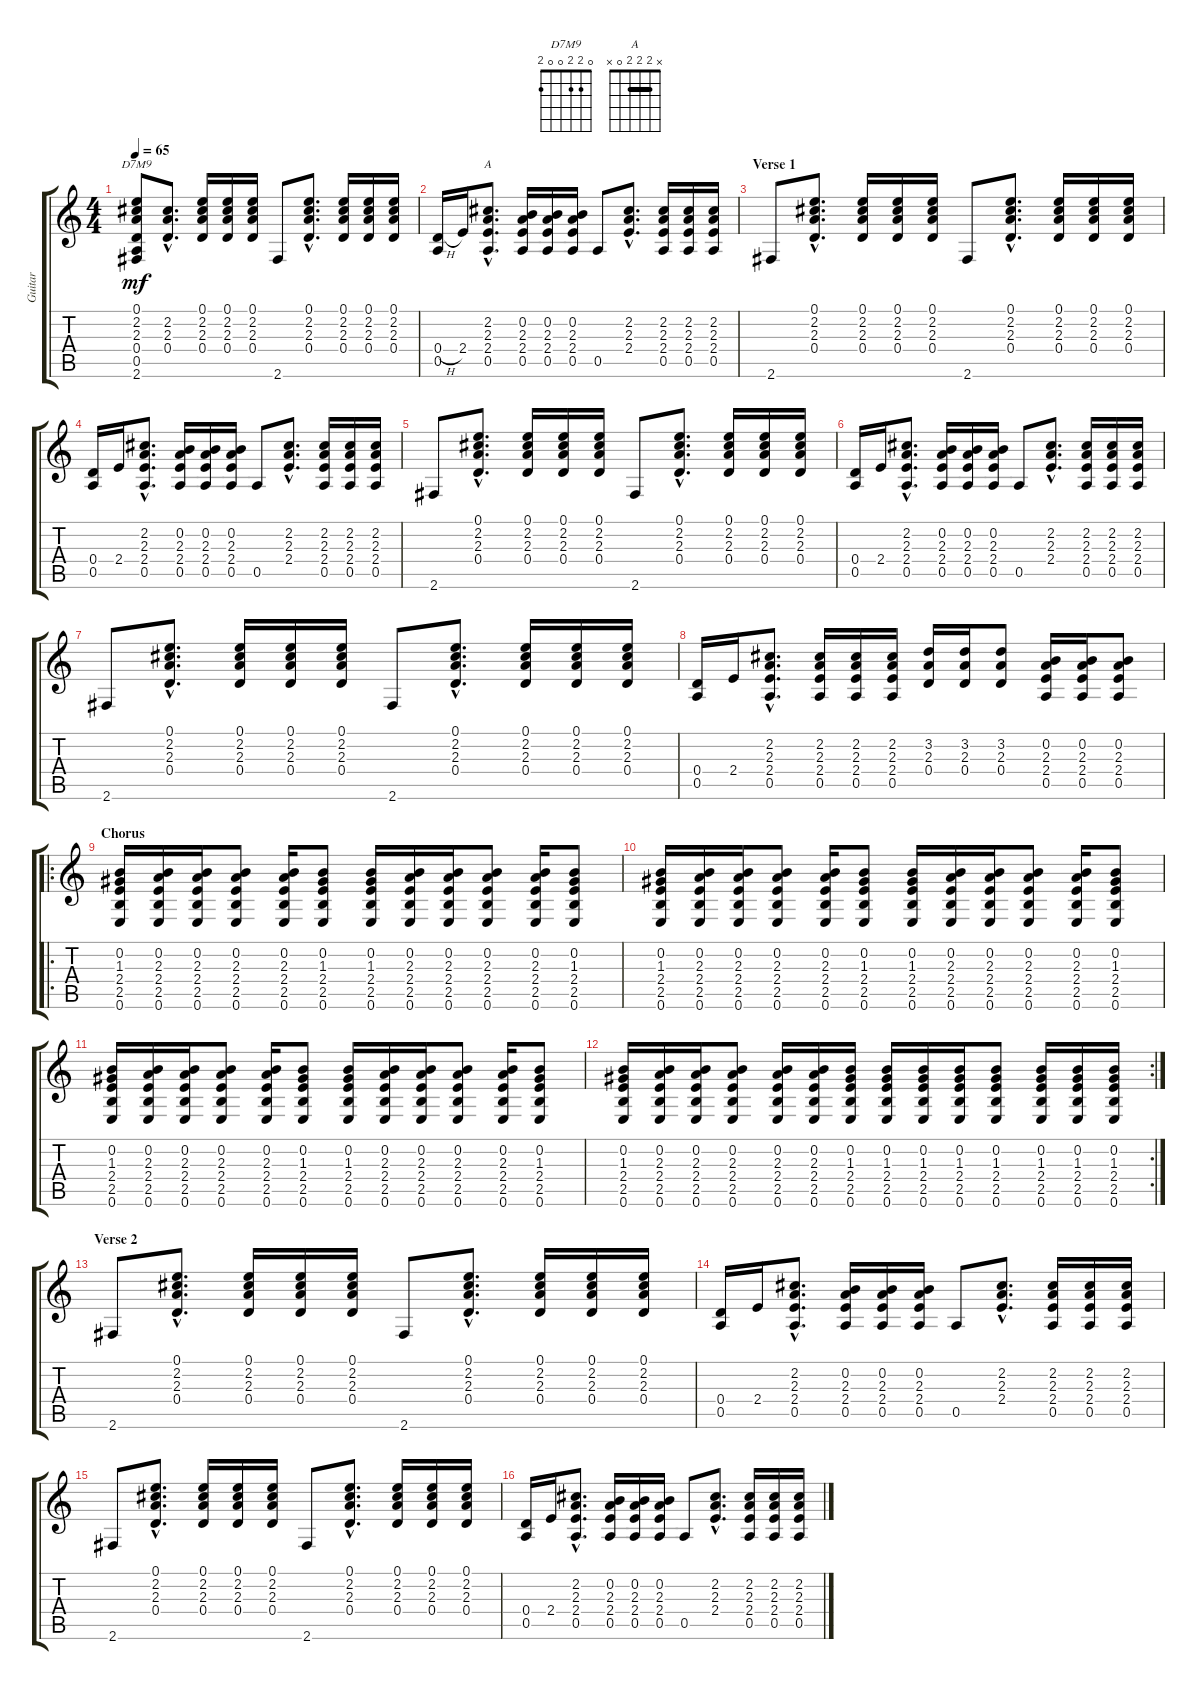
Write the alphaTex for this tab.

\track ("Guitar" "Guitar") {instrument acousticguitarnylon}
\staff {score tabs}
\tuning (E4 B3 G3 D3 A2 E2) {hide}
\chord ("D7M9" 0 2 2 0 0 2)
\chord ("A" x 2 2 2 0 x) {barre 2}
\ts (4 4)
\tempo 65
\clef g2
\ks c
(0.1 2.2 2.3 0.4 0.5 2.6).8{ch "D7M9" dy mf instrument acousticguitarnylon} (2.2{hac} 2.3{hac} 0.4{hac}).8{d} (0.1 2.2 2.3 0.4).16 (0.1 2.2 2.3 0.4).16 (0.1 2.2 2.3 0.4).16 2.6.8 (0.1{hac} 2.2{hac} 2.3{hac} 0.4{hac}).8{d} (0.1 2.2 2.3 0.4).16 (0.1 2.2 2.3 0.4).16 (0.1 2.2 2.3 0.4).16 |
(0.4{h} 0.5).16 2.4.16 (2.2{hac} 2.3{hac} 2.4{hac} 0.5{hac}).8{d ch "A"} (0.2 2.3 2.4 0.5).16 (0.2 2.3 2.4 0.5).16 (0.2 2.3 2.4 0.5).16 0.5.8 (2.2{hac} 2.3{hac} 2.4{hac}).8{d} (2.2 2.3 2.4 0.5).16 (2.2 2.3 2.4 0.5).16 (2.2 2.3 2.4 0.5).16 |
\section ("" "Verse 1")
2.6.8 (0.1{hac} 2.2{hac} 2.3{hac} 0.4{hac}).8{d} (0.1 2.2 2.3 0.4).16 (0.1 2.2 2.3 0.4).16 (0.1 2.2 2.3 0.4).16 2.6.8 (0.1{hac} 2.2{hac} 2.3{hac} 0.4{hac}).8{d} (0.1 2.2 2.3 0.4).16 (0.1 2.2 2.3 0.4).16 (0.1 2.2 2.3 0.4).16 |
(0.4 0.5).16 2.4.16 (2.2{hac} 2.3{hac} 2.4{hac} 0.5{hac}).8{d} (0.2 2.3 2.4 0.5).16 (0.2 2.3 2.4 0.5).16 (0.2 2.3 2.4 0.5).16 0.5.8 (2.2{hac} 2.3{hac} 2.4{hac}).8{d} (2.2 2.3 2.4 0.5).16 (2.2 2.3 2.4 0.5).16 (2.2 2.3 2.4 0.5).16 |
2.6.8 (0.1{hac} 2.2{hac} 2.3{hac} 0.4{hac}).8{d} (0.1 2.2 2.3 0.4).16 (0.1 2.2 2.3 0.4).16 (0.1 2.2 2.3 0.4).16 2.6.8 (0.1{hac} 2.2{hac} 2.3{hac} 0.4{hac}).8{d} (0.1 2.2 2.3 0.4).16 (0.1 2.2 2.3 0.4).16 (0.1 2.2 2.3 0.4).16 |
(0.4 0.5).16 2.4.16 (2.2{hac} 2.3{hac} 2.4{hac} 0.5{hac}).8{d} (0.2 2.3 2.4 0.5).16 (0.2 2.3 2.4 0.5).16 (0.2 2.3 2.4 0.5).16 0.5.8 (2.2{hac} 2.3{hac} 2.4{hac}).8{d} (2.2 2.3 2.4 0.5).16 (2.2 2.3 2.4 0.5).16 (2.2 2.3 2.4 0.5).16 |
2.6.8 (0.1{hac} 2.2{hac} 2.3{hac} 0.4{hac}).8{d} (0.1 2.2 2.3 0.4).16 (0.1 2.2 2.3 0.4).16 (0.1 2.2 2.3 0.4).16 2.6.8 (0.1{hac} 2.2{hac} 2.3{hac} 0.4{hac}).8{d} (0.1 2.2 2.3 0.4).16 (0.1 2.2 2.3 0.4).16 (0.1 2.2 2.3 0.4).16 |
(0.4 0.5).16 2.4.16 (2.2{hac} 2.3{hac} 2.4{hac} 0.5{hac}).8{d} (2.2 2.3 2.4 0.5).16 (2.2 2.3 2.4 0.5).16 (2.2 2.3 2.4 0.5).16 (3.2 2.3 0.4).16 (3.2 2.3 0.4).16 (3.2 2.3 0.4).8 (0.2 2.3 2.4 0.5).16 (0.2 2.3 2.4 0.5).16 (0.2 2.3 2.4 0.5).8 |
\ro
\section ("" "Chorus")
(0.2 1.3 2.4 2.5 0.6).16 (0.2 2.3 2.4 2.5 0.6).16 (0.2 2.3 2.4 2.5 0.6).16 (0.2 2.3 2.4 2.5 0.6).8 (0.2 2.3 2.4 2.5 0.6).16 (0.2 1.3 2.4 2.5 0.6).8 (0.2 1.3 2.4 2.5 0.6).16 (0.2 2.3 2.4 2.5 0.6).16 (0.2 2.3 2.4 2.5 0.6).16 (0.2 2.3 2.4 2.5 0.6).8 (0.2 2.3 2.4 2.5 0.6).16 (0.2 1.3 2.4 2.5 0.6).8 |
(0.2 1.3 2.4 2.5 0.6).16 (0.2 2.3 2.4 2.5 0.6).16 (0.2 2.3 2.4 2.5 0.6).16 (0.2 2.3 2.4 2.5 0.6).8 (0.2 2.3 2.4 2.5 0.6).16 (0.2 1.3 2.4 2.5 0.6).8 (0.2 1.3 2.4 2.5 0.6).16 (0.2 2.3 2.4 2.5 0.6).16 (0.2 2.3 2.4 2.5 0.6).16 (0.2 2.3 2.4 2.5 0.6).8 (0.2 2.3 2.4 2.5 0.6).16 (0.2 1.3 2.4 2.5 0.6).8 |
(0.2 1.3 2.4 2.5 0.6).16 (0.2 2.3 2.4 2.5 0.6).16 (0.2 2.3 2.4 2.5 0.6).16 (0.2 2.3 2.4 2.5 0.6).8 (0.2 2.3 2.4 2.5 0.6).16 (0.2 1.3 2.4 2.5 0.6).8 (0.2 1.3 2.4 2.5 0.6).16 (0.2 2.3 2.4 2.5 0.6).16 (0.2 2.3 2.4 2.5 0.6).16 (0.2 2.3 2.4 2.5 0.6).8 (0.2 2.3 2.4 2.5 0.6).16 (0.2 1.3 2.4 2.5 0.6).8 |
\rc 2
(0.2 1.3 2.4 2.5 0.6).16 (0.2 2.3 2.4 2.5 0.6).16 (0.2 2.3 2.4 2.5 0.6).16 (0.2 2.3 2.4 2.5 0.6).8 (0.2 2.3 2.4 2.5 0.6).16 (0.2 2.3 2.4 2.5 0.6).16 (0.2 1.3 2.4 2.5 0.6).16 (0.2 1.3 2.4 2.5 0.6).16 (0.2 1.3 2.4 2.5 0.6).16 (0.2 1.3 2.4 2.5 0.6).16 (0.2 1.3 2.4 2.5 0.6).8 (0.2 1.3 2.4 2.5 0.6).16 (0.2 1.3 2.4 2.5 0.6).16 (0.2 1.3 2.4 2.5 0.6).16 |
\section ("" "Verse 2")
2.6.8 (0.1{hac} 2.2{hac} 2.3{hac} 0.4{hac}).8{d} (0.1 2.2 2.3 0.4).16 (0.1 2.2 2.3 0.4).16 (0.1 2.2 2.3 0.4).16 2.6.8 (0.1{hac} 2.2{hac} 2.3{hac} 0.4{hac}).8{d} (0.1 2.2 2.3 0.4).16 (0.1 2.2 2.3 0.4).16 (0.1 2.2 2.3 0.4).16 |
(0.4 0.5).16 2.4.16 (2.2{hac} 2.3{hac} 2.4{hac} 0.5{hac}).8{d} (0.2 2.3 2.4 0.5).16 (0.2 2.3 2.4 0.5).16 (0.2 2.3 2.4 0.5).16 0.5.8 (2.2{hac} 2.3{hac} 2.4{hac}).8{d} (2.2 2.3 2.4 0.5).16 (2.2 2.3 2.4 0.5).16 (2.2 2.3 2.4 0.5).16 |
2.6.8 (0.1{hac} 2.2{hac} 2.3{hac} 0.4{hac}).8{d} (0.1 2.2 2.3 0.4).16 (0.1 2.2 2.3 0.4).16 (0.1 2.2 2.3 0.4).16 2.6.8 (0.1{hac} 2.2{hac} 2.3{hac} 0.4{hac}).8{d} (0.1 2.2 2.3 0.4).16 (0.1 2.2 2.3 0.4).16 (0.1 2.2 2.3 0.4).16 |
(0.4 0.5).16 2.4.16 (2.2{hac} 2.3{hac} 2.4{hac} 0.5{hac}).8{d} (0.2 2.3 2.4 0.5).16 (0.2 2.3 2.4 0.5).16 (0.2 2.3 2.4 0.5).16 0.5.8 (2.2{hac} 2.3{hac} 2.4{hac}).8{d} (2.2 2.3 2.4 0.5).16 (2.2 2.3 2.4 0.5).16 (2.2 2.3 2.4 0.5).16
